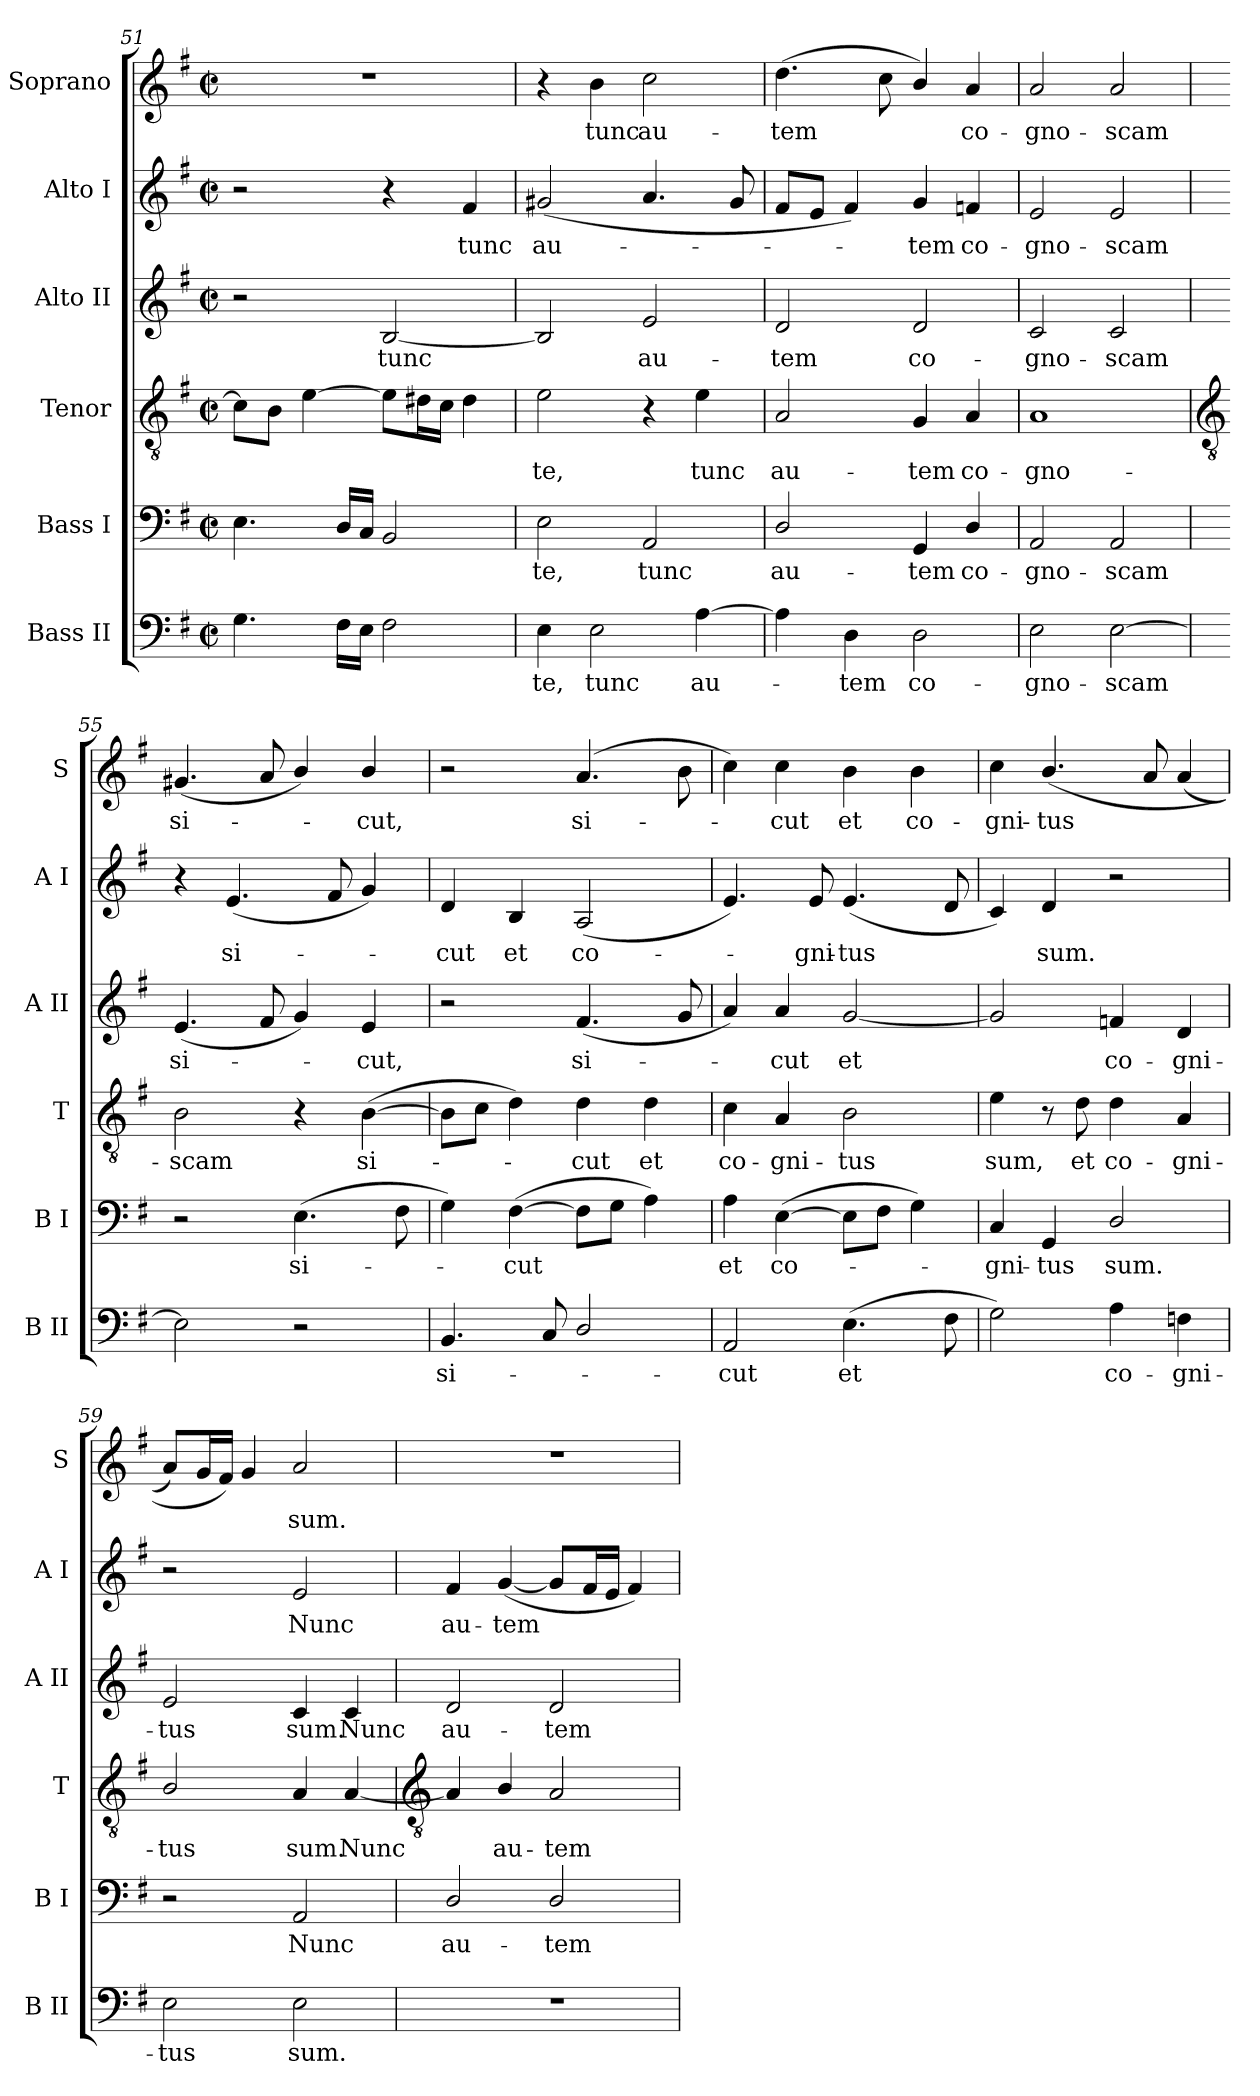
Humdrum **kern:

**kern	**text	**kern	**text	**kern	**text	**kern	**text	**kern	**text	**kern	**text
*part6	*part6	*part5	*part5	*part4	*part4	*part3	*part3	*part2	*part2	*part1	*part1
*staff6	*staff6	*staff5	*staff5	*staff4	*staff4	*staff3	*staff3	*staff2	*staff2	*staff1	*staff1
*I"Bass II	*	*I"Bass I	*	*I"Tenor	*	*I"Alto II	*	*I"Alto I	*	*I"Soprano	*
*I'B II	*	*I'B I	*	*I'T	*	*I'A II	*	*I'A I	*	*I'S	*
*clefF4	*	*clefF4	*	*clefGv2	*	*clefG2	*	*clefG2	*	*clefG2	*
*k[f#]	*	*k[f#]	*	*k[f#]	*	*k[f#]	*	*k[f#]	*	*k[f#]	*
*G:	*	*G:	*	*G:	*	*G:	*	*G:	*	*G:	*
*M2/2	*	*M2/2	*	*M2/2	*	*M2/2	*	*M2/2	*	*M2/2	*
*met(c|)	*	*met(c|)	*	*met(c|)	*	*met(c|)	*	*met(c|)	*	*met(c|)	*
=51	=51	=51	=51	=51	=51	=51	=51	=51	=51	=51	=51
4.G	.	4.E	.	8cL]	.	2r	.	2r	.	1r	.
.	.	.	.	8BJ	.	.	.	.	.	.	.
.	.	.	.	[4e	.	.	.	.	.	.	.
16F#LL	.	16DLL	.	.	.	.	.	.	.	.	.
16EJJ	.	16CJJ	.	.	.	.	.	.	.	.	.
!	!	!	!	!	!	!	!LO:LY:b	!	!	!	!
2F#	.	2BB	.	8eL]	.	[2B	tunc	4r	.	.	.
.	.	.	.	16d#XL	.	.	.	.	.	.	.
.	.	.	.	16cJJ	.	.	.	.	.	.	.
!	!	!	!	!	!	!	!	!	!LO:LY:b	!	!
.	.	.	.	4d#	.	.	.	4f#	tunc	.	.
=52	=52	=52	=52	=52	=52	=52	=52	=52	=52	=52	=52
!	!LO:LY:b	!	!LO:LY:b	!	!LO:LY:b	!	!	!	!LO:LY:b	!	!
4E	te,	2E	te,	2e	-te,	2B]	.	(<2g#X	au-	4r	.
!	!LO:LY:b	!	!	!	!	!	!	!	!	!	!LO:LY:b
2E	tunc	.	.	.	.	.	.	.	.	4b	tunc
!	!	!	!LO:LY:b	!	!	!	!LO:LY:b	!	!	!	!LO:LY:b
.	.	2AA	tunc	4r	.	2e	au-	4.a	.	2cc	au-
!	!LO:LY:b	!	!	!	!LO:LY:b	!	!	!	!	!	!
[4A	au-	.	.	4e	tunc	.	.	.	.	.	.
.	.	.	.	.	.	.	.	8g#	.	.	.
=53	=53	=53	=53	=53	=53	=53	=53	=53	=53	=53	=53
!	!	!	!LO:LY:b	!	!LO:LY:b	!	!LO:LY:b	!	!	!	!LO:LY:b
4A]	.	2D/	au-	2A	au-	2d	-tem	8f#L	.	(>4.dd	-tem
.	.	.	.	.	.	.	.	8eJ	.	.	.
!	!LO:LY:b	!	!	!	!	!	!	!	!	!	!
4D	tem	.	.	.	.	.	.	4f#)	.	.	.
.	.	.	.	.	.	.	.	.	.	8cc	.
!	!LO:LY:b	!	!LO:LY:b	!	!LO:LY:b	!	!LO:LY:b	!	!LO:LY:b	!	!
2D	co-	4GG	-tem	4G	-tem	2d	co-	4g	tem	4b/)	.
!	!	!	!LO:LY:b	!	!LO:LY:b	!	!	!	!LO:LY:b	!	!LO:LY:b
.	.	4D/	co-	4A	co-	.	.	4fn	co-	4a	co-
=54	=54	=54	=54	=54	=54	=54	=54	=54	=54	=54	=54
!	!LO:LY:b	!	!LO:LY:b	!	!LO:LY:b	!	!LO:LY:b	!	!LO:LY:b	!	!LO:LY:b
2E	-gno-	2AA	-gno-	1A	-gno-	2c	-gno-	2e	-gno-	2a	-gno-
!	!LO:LY:b	!	!LO:LY:b	!	!	!	!LO:LY:b	!	!LO:LY:b	!	!LO:LY:b
[2E	-scam	2AA	-scam	.	.	2c	-scam	2e	-scam	2a	-scam
!!LO:LB:g=z
=55	=55	=55	=55	=55	=55	=55	=55	=55	=55	=55	=55
*	*	*	*	*clefGv2	*	*	*	*	*	*	*
!	!	!	!	!	!LO:LY:b	!	!LO:LY:b	!	!	!	!LO:LY:b
2E]	.	2r	.	2B	-scam	(<4.e	si-	4r	.	(<4.g#X	si-
!	!	!	!	!	!	!	!	!	!LO:LY:b	!	!
.	.	.	.	.	.	.	.	(<4.e	si-	.	.
.	.	.	.	.	.	8f#	.	.	.	8a	.
!	!	!	!LO:LY:b	!	!	!	!	!	!	!	!
2r	.	(>4.E	si-	4r	.	4g)	.	.	.	4b/)	.
.	.	.	.	.	.	.	.	8f#	.	.	.
!	!	!	!	!	!LO:LY:b	!	!LO:LY:b	!	!	!	!LO:LY:b
.	.	.	.	(>[4B	si-	4e	cut,	4g)	.	4b/	cut,
.	.	8F#	.	.	.	.	.	.	.	.	.
=56	=56	=56	=56	=56	=56	=56	=56	=56	=56	=56	=56
!	!LO:LY:b	!	!	!	!	!	!	!	!LO:LY:b	!	!
4.BB	si-	4G)	.	8BL]	.	2r	.	4d	cut	2r	.
.	.	.	.	8cJ	.	.	.	.	.	.	.
!	!	!	!LO:LY:b	!	!	!	!	!	!LO:LY:b	!	!
.	.	(>[4F#	cut	4d)	.	.	.	4B	et	.	.
8C	.	.	.	.	.	.	.	.	.	.	.
!	!	!	!	!	!LO:LY:b	!	!LO:LY:b	!	!LO:LY:b	!	!LO:LY:b
2D/	.	8F#L]	.	4d	cut	(<4.f#	si-	(<2A	co-	(>4.a	si-
.	.	8GJ	.	.	.	.	.	.	.	.	.
!	!	!	!	!	!LO:LY:b	!	!	!	!	!	!
.	.	4A)	.	4d	et	.	.	.	.	.	.
.	.	.	.	.	.	8g	.	.	.	8b	.
=57	=57	=57	=57	=57	=57	=57	=57	=57	=57	=57	=57
!	!LO:LY:b	!	!LO:LY:b	!	!LO:LY:b	!	!	!	!	!	!
2AA	cut	4A	et	4c	co-	4a)	.	4.e)	.	4cc)	.
!	!	!	!LO:LY:b	!	!LO:LY:b	!	!LO:LY:b	!	!	!	!LO:LY:b
.	.	(>[4E	co-	4A	-gni-	4a	cut	.	.	4cc	cut
!	!	!	!	!	!	!	!	!	!LO:LY:b	!	!
.	.	.	.	.	.	.	.	8e	gni-	.	.
!	!LO:LY:b	!	!	!	!LO:LY:b	!	!LO:LY:b	!	!LO:LY:b	!	!LO:LY:b
(>4.E	et	8EL]	.	2B	-tus	[2g	et	(<4.e	-tus	4b	et
.	.	8F#J	.	.	.	.	.	.	.	.	.
!	!	!	!	!	!	!	!	!	!	!	!LO:LY:b
.	.	4G)	.	.	.	.	.	.	.	4b	co-
8F#	.	.	.	.	.	.	.	8d	.	.	.
=58	=58	=58	=58	=58	=58	=58	=58	=58	=58	=58	=58
!	!	!	!LO:LY:b	!	!LO:LY:b	!	!	!	!	!	!LO:LY:b
2G)	.	4C	gni-	4e	sum,	2g]	.	4c)	.	4cc	-gni-
!	!	!	!LO:LY:b	!	!	!	!	!	!LO:LY:b	!	!LO:LY:b
.	.	4GG	-tus	8r	.	.	.	4d	sum.	(<4.b/	-tus
!	!	!	!	!	!LO:LY:b	!	!	!	!	!	!
.	.	.	.	8d	et	.	.	.	.	.	.
!	!LO:LY:b	!	!LO:LY:b	!	!LO:LY:b	!	!LO:LY:b	!	!	!	!
4A	co-	2D/	sum.	4d	co-	4fn	co-	2r	.	.	.
.	.	.	.	.	.	.	.	.	.	8a	.
!	!LO:LY:b	!	!	!	!LO:LY:b	!	!LO:LY:b	!	!	!	!
4Fn	-gni-	.	.	4A	-gni-	4d	-gni-	.	.	(<4a	.
=59	=59	=59	=59	=59	=59	=59	=59	=59	=59	=59	=59
!	!LO:LY:b	!	!	!	!LO:LY:b	!	!LO:LY:b	!	!	!	!
2E	-tus	2r	.	2B/	-tus	2e	-tus	2r	.	8aL)	.
.	.	.	.	.	.	.	.	.	.	16gL	.
.	.	.	.	.	.	.	.	.	.	16f#JJ)	.
.	.	.	.	.	.	.	.	.	.	4g	.
!	!LO:LY:b	!	!LO:LY:b	!	!LO:LY:b	!	!LO:LY:b	!	!LO:LY:b	!	!LO:LY:b
2E	sum.	2AA	Nunc	4A	sum.	4c	sum.	2e	Nunc	2a	sum.
!	!	!	!	!	!LO:LY:b	!	!LO:LY:b	!	!	!	!
.	.	.	.	[4A	Nunc	4c	Nunc	.	.	.	.
!!LO:LB:g=z
=60	=60	=60	=60	=60	=60	=60	=60	=60	=60	=60	=60
*	*	*	*	*clefGv2	*	*	*	*	*	*	*
!	!	!	!LO:LY:b	!	!	!	!LO:LY:b	!	!LO:LY:b	!	!
1r	.	2D/	au-	4A]	.	2d	au-	4f#	au-	1r	.
!	!	!	!	!	!LO:LY:b	!	!	!	!LO:LY:b	!	!
.	.	.	.	4B/	au-	.	.	(<[4g	-tem	.	.
!	!	!	!LO:LY:b	!	!LO:LY:b	!	!LO:LY:b	!	!	!	!
.	.	2D/	-tem	2A	-tem	2d	-tem	8gL]	.	.	.
.	.	.	.	.	.	.	.	16f#L	.	.	.
.	.	.	.	.	.	.	.	16eJJ	.	.	.
.	.	.	.	.	.	.	.	4f#)	.	.	.
=	=	=	=	=	=	=	=	=	=	=	=
*-	*-	*-	*-	*-	*-	*-	*-	*-	*-	*-	*-
